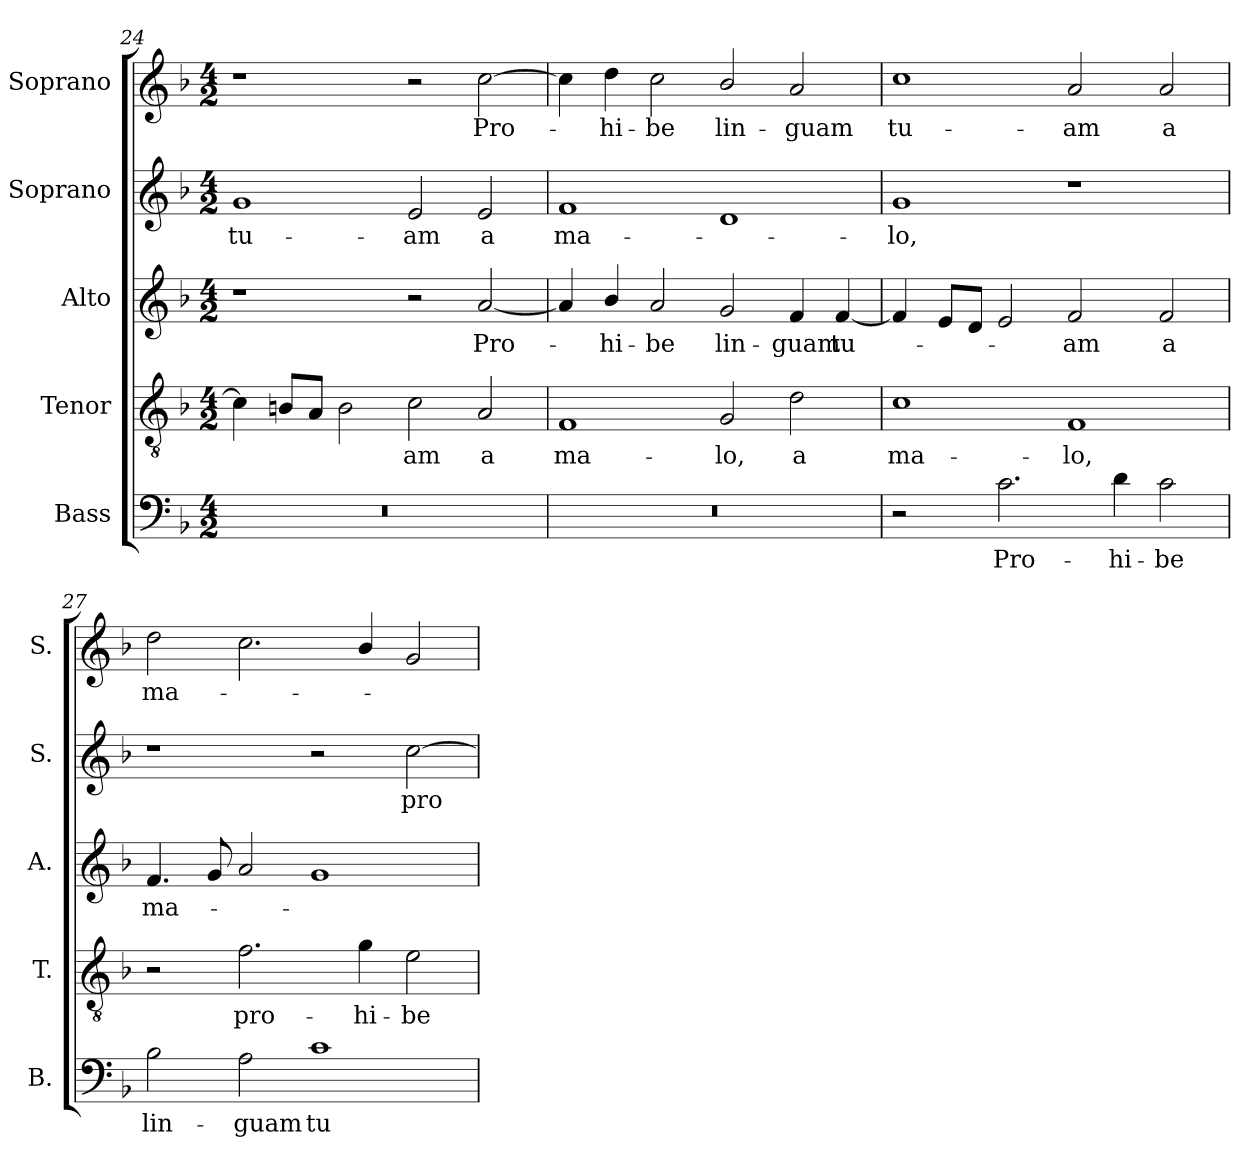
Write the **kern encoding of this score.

**kern	**text	**kern	**text	**kern	**text	**kern	**text	**kern	**text
*part5	*part5	*part4	*part4	*part3	*part3	*part2	*part2	*part1	*part1
*staff5	*staff5	*staff4	*staff4	*staff3	*staff3	*staff2	*staff2	*staff1	*staff1
*I"Bass	*	*I"Tenor	*	*I"Alto	*	*I"Soprano	*	*I"Soprano	*
*I'B.	*	*I'T.	*	*I'A.	*	*I'S.	*	*I'S.	*
!!LO:LB:g=z
*clefF4	*	*clefGv2	*	*clefG2	*	*clefG2	*	*clefG2	*
*	*	*ITrd7c12	*	*	*	*	*	*	*
*k[b-]	*	*k[b-]	*	*k[b-]	*	*k[b-]	*	*k[b-]	*
*F:	*	*F:	*	*F:	*	*F:	*	*F:	*
*M4/2	*	*M4/2	*	*M4/2	*	*M4/2	*	*M4/2	*
=24	=24	=24	=24	=24	=24	=24	=24	=24	=24
!LO:N:vis=1	!	!	!	!	!	!	!	!	!
!	!	!	!	!	!	!	!LO:LY:b:color=#000000	!	!
0r	.	4Ci\]	.	1r	.	1gi	tu-	1r	.
.	.	8BBni/L	.	.	.	.	.	.	.
.	.	8AAi/J	.	.	.	.	.	.	.
.	.	2BBi\	.	.	.	.	.	.	.
!	!	!	!LO:LY:b:color=#000000	!	!	!	!	!	!
!	!	!	!	!	!	!	!LO:LY:b:color=#000000	!	!
.	.	2Ci\	-am	2r	.	2ei/	-am	2r	.
!	!	!	!LO:LY:b:color=#000000	!	!	!	!	!	!
!	!	!	!	!	!LO:LY:b:color=#000000	!	!	!	!
!	!	!	!	!	!	!	!LO:LY:b:color=#000000	!	!
!	!	!	!	!	!	!	!	!	!LO:LY:b:color=#000000
.	.	2AAi/	a	[2ai/	Pro-	2ei/	a	[2cci\	Pro-
=25	=25	=25	=25	=25	=25	=25	=25	=25	=25
!LO:N:vis=1	!	!	!	!	!	!	!	!	!
!	!	!	!LO:LY:b:color=#000000	!	!	!	!	!	!
!	!	!	!	!	!	!	!LO:LY:b:color=#000000	!	!
0r	.	1FFi	ma-	4ai/]	.	1fi	ma-	4cci\]	.
!	!	!	!	!	!LO:LY:b:color=#000000	!	!	!	!
!	!	!	!	!	!	!	!	!	!LO:LY:b:color=#000000
.	.	.	.	4b-i/	-hi-	.	.	4ddi\	-hi-
!	!	!	!	!	!LO:LY:b:color=#000000	!	!	!	!
!	!	!	!	!	!	!	!	!	!LO:LY:b:color=#000000
.	.	.	.	2ai/	-be	.	.	2cci\	-be
!	!	!	!LO:LY:b:color=#000000	!	!	!	!	!	!
!	!	!	!	!	!LO:LY:b:color=#000000	!	!	!	!
!	!	!	!	!	!	!	!	!	!LO:LY:b:color=#000000
.	.	2GGi/	-lo,	2gi/	lin-	1di	.	2b-i/	lin-
!	!	!	!LO:LY:b:color=#000000	!	!	!	!	!	!
!	!	!	!	!	!LO:LY:b:color=#000000	!	!	!	!
!	!	!	!	!	!	!	!	!	!LO:LY:b:color=#000000
.	.	2Di\	a	4fi/	-guam	.	.	2ai/	-guam
!	!	!	!	!	!LO:LY:b:color=#000000	!	!	!	!
.	.	.	.	[4fi/	tu-	.	.	.	.
=26	=26	=26	=26	=26	=26	=26	=26	=26	=26
!	!	!	!LO:LY:b:color=#000000	!	!	!	!	!	!
!	!	!	!	!	!	!	!LO:LY:b:color=#000000	!	!
!	!	!	!	!	!	!	!	!	!LO:LY:b:color=#000000
2r	.	1Ci	ma-	4fi/]	.	1gi	-lo,	1cci	tu-
.	.	.	.	8ei/L	.	.	.	.	.
.	.	.	.	8di/J	.	.	.	.	.
!	!LO:LY:b:color=#000000	!	!	!	!	!	!	!	!
2.ci\	Pro-	.	.	2ei/	.	.	.	.	.
!	!	!	!LO:LY:b:color=#000000	!	!	!	!	!	!
!	!	!	!	!	!LO:LY:b:color=#000000	!	!	!	!
!	!	!	!	!	!	!	!	!	!LO:LY:b:color=#000000
.	.	1FFi	-lo,	2fi/	-am	1r	.	2ai/	-am
!	!LO:LY:b:color=#000000	!	!	!	!	!	!	!	!
4di\	-hi-	.	.	.	.	.	.	.	.
!	!LO:LY:b:color=#000000	!	!	!	!	!	!	!	!
!	!	!	!	!	!LO:LY:b:color=#000000	!	!	!	!
!	!	!	!	!	!	!	!	!	!LO:LY:b:color=#000000
2ci\	-be	.	.	2fi/	a	.	.	2ai/	a
=27	=27	=27	=27	=27	=27	=27	=27	=27	=27
!	!LO:LY:b:color=#000000	!	!	!	!	!	!	!	!
!	!	!	!	!	!LO:LY:b:color=#000000	!	!	!	!
!	!	!	!	!	!	!	!	!	!LO:LY:b:color=#000000
2B-i\	lin-	2r	.	4.fi/	ma-	1r	.	2ddi\	ma-
.	.	.	.	8gi/	.	.	.	.	.
!	!LO:LY:b:color=#000000	!	!	!	!	!	!	!	!
!	!	!	!LO:LY:b:color=#000000	!	!	!	!	!	!
2Ai\	-guam	2.Fi\	pro-	2ai/	.	.	.	2.cci\	.
!	!LO:LY:b:color=#000000	!	!	!	!	!	!	!	!
1ci	tu-	.	.	1gi	.	2r	.	.	.
!	!	!	!LO:LY:b:color=#000000	!	!	!	!	!	!
.	.	4Gi\	-hi-	.	.	.	.	4b-i/	.
!	!	!	!LO:LY:b:color=#000000	!	!	!	!	!	!
!	!	!	!	!	!	!	!LO:LY:b:color=#000000	!	!
.	.	2Ei\	-be	.	.	[2cci\	pro-	2gi/	.
=	=	=	=	=	=	=	=	=	=
*-	*-	*-	*-	*-	*-	*-	*-	*-	*-
